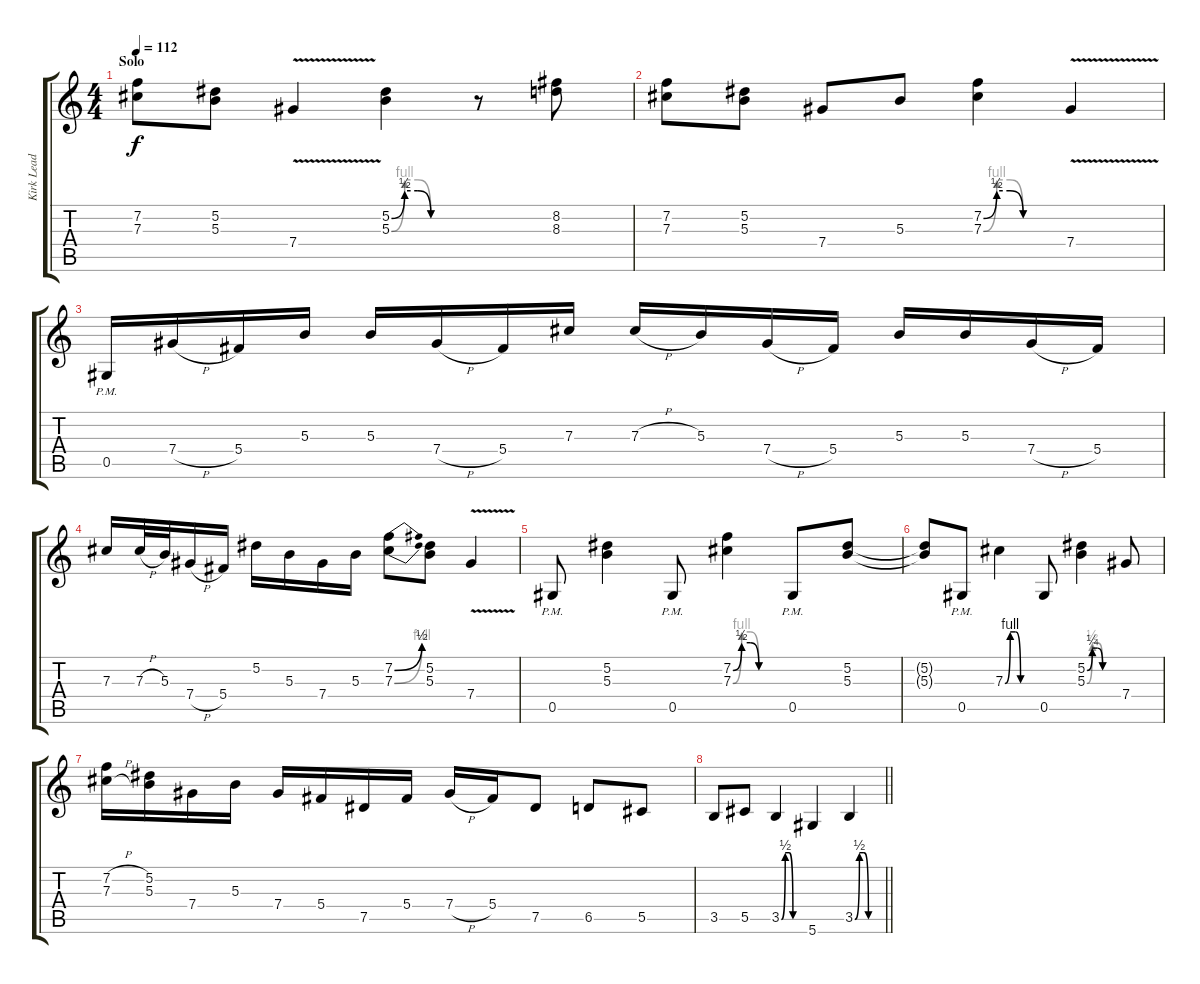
\track ("Kirk Lead" "Kirk Lead") {instrument distortionguitar}
\staff {score tabs}
\tuning (Eb4 Bb3 Gb3 Db3 Ab2 Eb2) {hide}
\ts (4 4)
\section ("" "Solo")
\tempo 112
\clef g2
\ks c
(7.2 7.3).8{dy f} (5.2 5.3).8 7.4{v}.4 (5.2{be (custom 0 0 10 2 20 2 30 0 60 0)} 5.3{be (custom 0 0 10 4 20 4 30 0 60 0)}).4 r.8 (8.2 8.3).8 |
(7.2 7.3).8 (5.2 5.3).8 7.4.8 5.3.8 (7.2{be (custom 0 0 10 2 20 2 30 0 60 0)} 7.3{be (custom 0 0 10 4 20 4 30 0 60 0)}).4 7.4{v}.4 |
0.5{pm}.16 7.4{h}.16 5.4.16 5.3.16 5.3.16 7.4{h}.16 5.4.16 7.3.16 7.3{h}.16 5.3.16 7.4{h}.16 5.4.16 5.3.16 5.3.16 7.4{h}.16 5.4.16 |
7.3.16 7.3{h}.32 5.3.32 7.4{h}.16 5.4.16 5.2.16 5.3.16 7.4.16 5.3.16 (7.2{be (bend 0 0 60 2)} 7.3{be (bend 0 0 60 4)}).8 (5.2 5.3).8 7.4{v}.4 |
0.5{pm}.8 (5.2 5.3).4 0.5{pm}.8 (7.2{be (custom 0 0 10 2 20 2 30 0 60 0)} 7.3{be (custom 0 0 10 4 20 4 30 0 60 0)}).4 0.5{pm}.8 (5.2 5.3).8 |
(5.2{t} 5.3{t}).8 0.5{pm}.8 7.3{be (custom 0 0 10 4 20 4 30 0 60 0)}.4 0.5.8 (5.2{be (custom 0 0 10 1 20 1 30 0 60 0)} 5.3{be (custom 0 0 10 2 20 2 30 0 60 0)}).4 7.4.8 |
(7.2{h} 7.3{h}).16 (5.2 5.3).16 7.4.16 5.3.16 7.4.16 5.4.16 7.5.16 5.4.16 7.4{h}.16 5.4.16 7.5.8 6.5.8 5.5.8 |
\barLineRight lightlight
3.5.8 5.5.8 3.5{be (custom 0 0 10 2 20 2 30 0 60 0)}.4 5.6.4 3.5{be (custom 0 0 10 2 20 2 30 0 60 0)}.4
